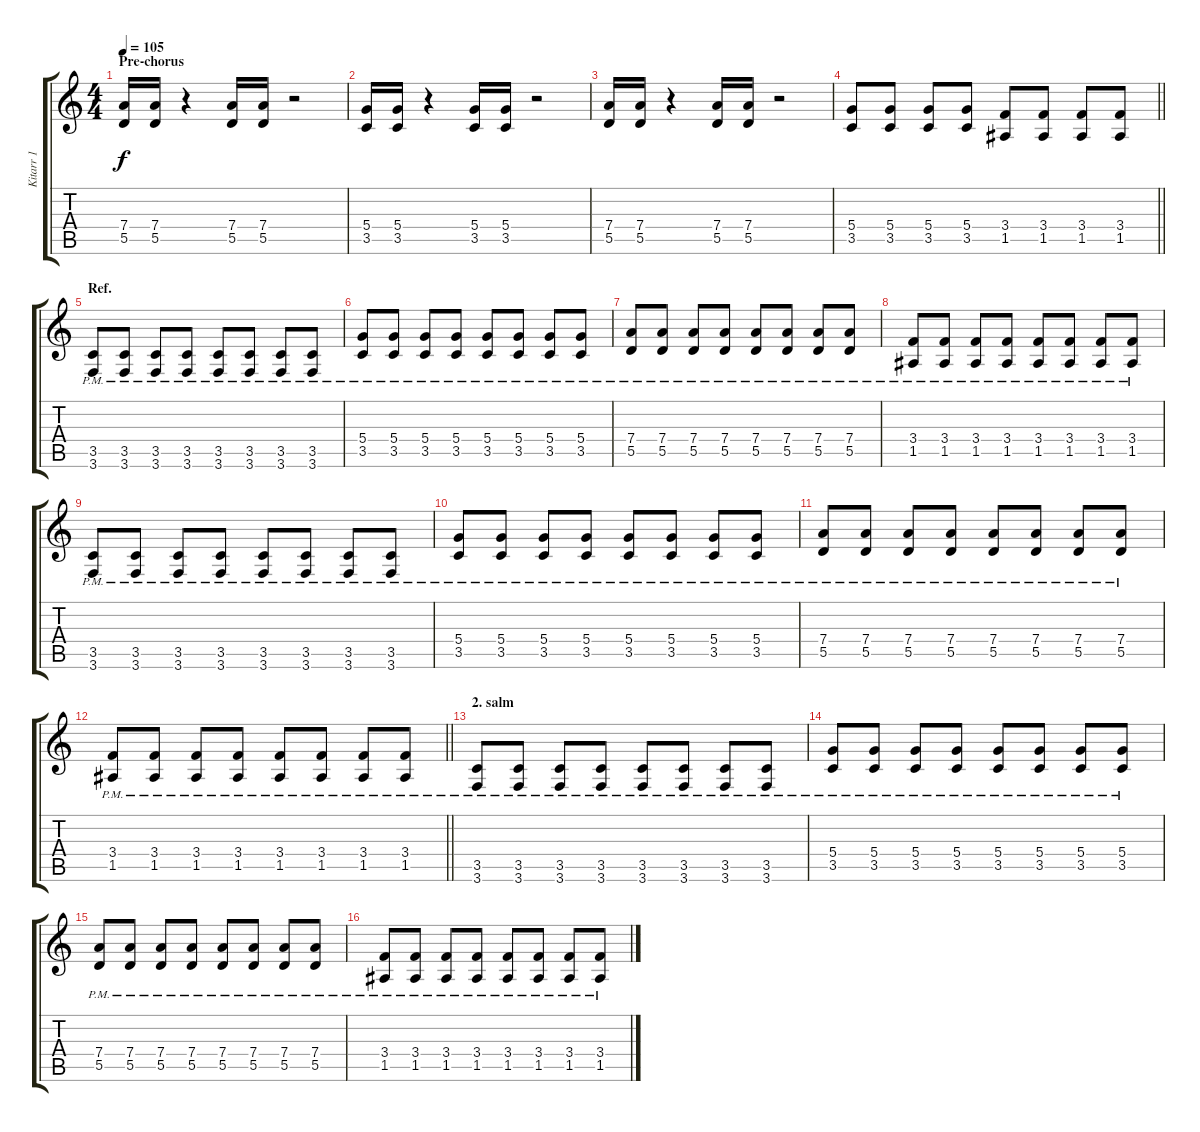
\track ("Kitarr 1" "Kitarr 1") {instrument distortionguitar}
\staff {score tabs}
\tuning (E4 B3 G3 D3 A2 D2) {hide}
\ts (4 4)
\section ("" "Pre-chorus")
\tempo 105
\clef g2
\ks c
(7.4 5.5).16{dy f} (7.4 5.5).16 r.4 (7.4 5.5).16 (7.4 5.5).16 r.2 |
(5.4 3.5).16 (5.4 3.5).16 r.4 (5.4 3.5).16 (5.4 3.5).16 r.2 |
(7.4 5.5).16 (7.4 5.5).16 r.4 (7.4 5.5).16 (7.4 5.5).16 r.2 |
\barLineRight lightlight
(5.4 3.5).8 (5.4 3.5).8 (5.4 3.5).8 (5.4 3.5).8 (3.4 1.5).8 (3.4 1.5).8 (3.4 1.5).8 (3.4 1.5).8 |
\section ("" "Ref.")
(3.5{pm} 3.6{pm}).8 (3.5{pm} 3.6{pm}).8 (3.5{pm} 3.6{pm}).8 (3.5{pm} 3.6{pm}).8 (3.5{pm} 3.6{pm}).8 (3.5{pm} 3.6{pm}).8 (3.5{pm} 3.6{pm}).8 (3.5{pm} 3.6{pm}).8 |
(5.4{pm} 3.5{pm}).8 (5.4{pm} 3.5{pm}).8 (5.4{pm} 3.5{pm}).8 (5.4{pm} 3.5{pm}).8 (5.4{pm} 3.5{pm}).8 (5.4{pm} 3.5{pm}).8 (5.4{pm} 3.5{pm}).8 (5.4{pm} 3.5{pm}).8 |
(7.4{pm} 5.5{pm}).8 (7.4{pm} 5.5{pm}).8 (7.4{pm} 5.5{pm}).8 (7.4{pm} 5.5{pm}).8 (7.4{pm} 5.5{pm}).8 (7.4{pm} 5.5{pm}).8 (7.4{pm} 5.5{pm}).8 (7.4{pm} 5.5{pm}).8 |
(3.4{pm} 1.5{pm}).8 (3.4{pm} 1.5{pm}).8 (3.4{pm} 1.5{pm}).8 (3.4{pm} 1.5{pm}).8 (3.4{pm} 1.5{pm}).8 (3.4{pm} 1.5{pm}).8 (3.4{pm} 1.5{pm}).8 (3.4{pm} 1.5{pm}).8 |
(3.5{pm} 3.6{pm}).8 (3.5{pm} 3.6{pm}).8 (3.5{pm} 3.6{pm}).8 (3.5{pm} 3.6{pm}).8 (3.5{pm} 3.6{pm}).8 (3.5{pm} 3.6{pm}).8 (3.5{pm} 3.6{pm}).8 (3.5{pm} 3.6{pm}).8 |
(5.4{pm} 3.5{pm}).8 (5.4{pm} 3.5{pm}).8 (5.4{pm} 3.5{pm}).8 (5.4{pm} 3.5{pm}).8 (5.4{pm} 3.5{pm}).8 (5.4{pm} 3.5{pm}).8 (5.4{pm} 3.5{pm}).8 (5.4{pm} 3.5{pm}).8 |
(7.4{pm} 5.5{pm}).8 (7.4{pm} 5.5{pm}).8 (7.4{pm} 5.5{pm}).8 (7.4{pm} 5.5{pm}).8 (7.4{pm} 5.5{pm}).8 (7.4{pm} 5.5{pm}).8 (7.4{pm} 5.5{pm}).8 (7.4{pm} 5.5{pm}).8 |
\barLineRight lightlight
(3.4{pm} 1.5{pm}).8 (3.4{pm} 1.5{pm}).8 (3.4{pm} 1.5{pm}).8 (3.4{pm} 1.5{pm}).8 (3.4{pm} 1.5{pm}).8 (3.4{pm} 1.5{pm}).8 (3.4{pm} 1.5{pm}).8 (3.4{pm} 1.5{pm}).8 |
\section ("" "2. salm")
(3.5{pm} 3.6{pm}).8 (3.5{pm} 3.6{pm}).8 (3.5{pm} 3.6{pm}).8 (3.5{pm} 3.6{pm}).8 (3.5{pm} 3.6{pm}).8 (3.5{pm} 3.6{pm}).8 (3.5{pm} 3.6{pm}).8 (3.5{pm} 3.6{pm}).8 |
(5.4{pm} 3.5{pm}).8 (5.4{pm} 3.5{pm}).8 (5.4{pm} 3.5{pm}).8 (5.4{pm} 3.5{pm}).8 (5.4{pm} 3.5{pm}).8 (5.4{pm} 3.5{pm}).8 (5.4{pm} 3.5{pm}).8 (5.4{pm} 3.5{pm}).8 |
(7.4{pm} 5.5{pm}).8 (7.4{pm} 5.5{pm}).8 (7.4{pm} 5.5{pm}).8 (7.4{pm} 5.5{pm}).8 (7.4{pm} 5.5{pm}).8 (7.4{pm} 5.5{pm}).8 (7.4{pm} 5.5{pm}).8 (7.4{pm} 5.5{pm}).8 |
(3.4{pm} 1.5{pm}).8 (3.4{pm} 1.5{pm}).8 (3.4{pm} 1.5{pm}).8 (3.4{pm} 1.5{pm}).8 (3.4{pm} 1.5{pm}).8 (3.4{pm} 1.5{pm}).8 (3.4{pm} 1.5{pm}).8 (3.4{pm} 1.5{pm}).8
